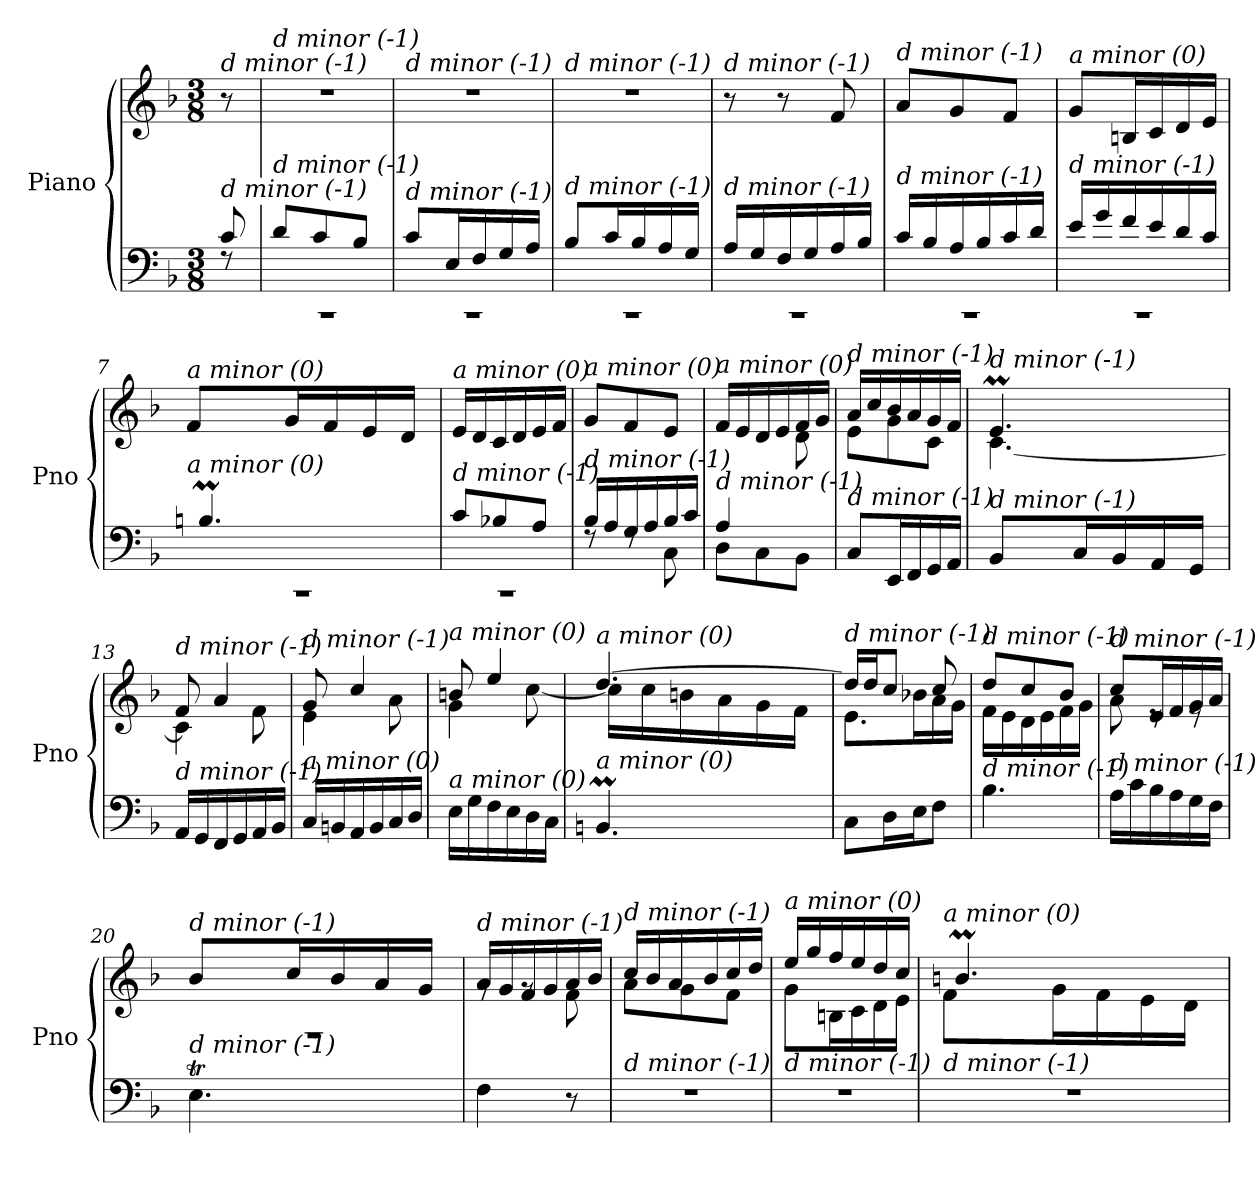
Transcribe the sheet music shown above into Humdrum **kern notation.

**kern	**kern
*part1	*part1
*staff2	*staff1
*I"Piano	*
*I'Pno	*
*clefF4	*clefG2
*k[b-]	*k[b-]
*M3/8	*M3/8
=	=
*^	*
!	!	!LO:TX:i:t=d minor (-1)
!LO:TX:i:t=d minor (-1)	!	!
8c/	8rF	8r
=1	=1	=1
!	!	!LO:TX:i:t=d minor (-1)
!LO:TX:i:t=d minor (-1)	!	!
4.rCC	8d/L	4.r
.	8c/	.
.	8B-/J	.
=2	=2	=2
!	!	!LO:TX:i:t=d minor (-1)
!LO:TX:i:t=d minor (-1)	!	!
4.rCC	8c/L	4.r
.	16E/L	.
.	16F/	.
.	16G/	.
.	16A/JJ	.
=3	=3	=3
!	!	!LO:TX:i:t=d minor (-1)
!LO:TX:i:t=d minor (-1)	!	!
4.rCC	8B-/L	4.r
.	16c/L	.
.	16B-/	.
.	16A/	.
.	16G/JJ	.
=4	=4	=4
!	!	!LO:TX:i:t=d minor (-1)
!LO:TX:i:t=d minor (-1)	!	!
4.rCC	16A/LL	8r
.	16G/	.
.	16F/	8r
.	16G/	.
.	16A/	8f/
.	16B-/JJ	.
=5	=5	=5
!	!	!LO:TX:i:t=d minor (-1)
!LO:TX:i:t=d minor (-1)	!	!
4.rCC	16c/LL	8a/L
.	16B-/	.
.	16A/	8g/
.	16B-/	.
.	16c/	8f/J
.	16d/JJ	.
=6	=6	=6
!	!	!LO:TX:i:t=a minor (0)
!LO:TX:i:t=d minor (-1)	!	!
4.rCC	16e/LL	8g/L
.	16g/	.
.	16f/	16Bn/L
.	16e/	16c/
.	16d/	16d/
.	16c/JJ	16e/JJ
!!LO:LB:g=z
=7	=7	=7
*	*^	*
!	!	!	!LO:TX:i:t=a minor (0)
!LO:TX:i:t=a minor (0)	!	!	!
4.rCC	32cyy	4.Bnm/	8f/L
.	32Byy	.	.
.	32cyy	.	.
.	32Byy	.	.
.	32cyy	.	16g/L
.	32Byy	.	.
.	32cyy	.	16f/
.	32Byy	.	.
.	32cyy	.	16e/
.	32Byy	.	.
.	32Ayy	.	16d/JJ
.	32Byy	.	.
*	*v	*v	*
!!LO:LB:g=z
=8	=8	=8
!	!	!LO:TX:i:t=a minor (0)
!LO:TX:i:t=d minor (-1)	!	!
4.rCC	8c/L	16e/LL
.	.	16d/
.	8B-X/	16c/
.	.	16d/
.	8A/J	16e/
.	.	16f/JJ
=9	=9	=9
!	!	!LO:TX:i:t=a minor (0)
!LO:TX:i:t=d minor (-1)	!	!
16B-/LL	8rF	8g/L
16A/	.	.
16G/	8rF	8f/
16A/	.	.
16B-/	8C\	8e/J
16c/JJ	.	.
=10	=10	=10
*	*^	*^
*	*	*	*	*^
!	!	!	!LO:TX:i:t=a minor (0)	!	!
!LO:TX:i:t=d minor (-1)	!	!	!	!	!
4ryy	8D\L	4A/	16f/LL	4ryy	4ryy
.	.	.	16e/	.	.
.	8C\	.	16d/	.	.
.	.	.	16e/	.	.
8ryy	8BB-\J	8ryy	16f/	8d\	8ryy
.	.	.	16g/JJ	.	.
*v	*v	*v	*	*	*
*	*	*v	*v
=11	=11	=11
!	!LO:TX:i:t=d minor (-1)	!
!LO:TX:i:t=d minor (-1)	!	!
8C/L	16a/LL	8e\L
.	16cc/	.
16EE/L	16b-/	8g\
16FF/	16a/	.
16GG/	16g/	8c\J
16AA/JJ	16f/JJ	.
=12	=12	=12
*	*	*^
!	!LO:TX:i:t=d minor (-1)	!	!
!LO:TX:i:t=d minor (-1)	!	!	!
8BB-/L	4.em/	[4.c\	32fyy
.	.	.	32eyy
.	.	.	32fyy
.	.	.	32eyy
16C/L	.	.	32fyy
.	.	.	32eyy
16BB-/	.	.	32fyy
.	.	.	32eyy
16AA/	.	.	32fyy
.	.	.	32eyy
16GG/JJ	.	.	32dyy
.	.	.	32eyy
=13	=13	=13	=13
!	!LO:TX:i:t=d minor (-1)	!	!
!LO:TX:i:t=d minor (-1)	!	!	!
*	*	*v	*v
16AA/LL	8f/	4c\]
16GG/	.	.
16FF/	4a/	.
16GG/	.	.
16AA/	.	8f\
16BB-/JJ	.	.
!!LO:LB:g=z	!!
=14	=14	=14
!	!LO:TX:i:t=d minor (-1)	!
!LO:TX:i:t=a minor (0)	!	!
16C/LL	8g/	4e\
16BBn/	.	.
16AA/	4cc/	.
16BB/	.	.
16C/	.	8a\
16D/JJ	.	.
=15	=15	=15
!	!LO:TX:i:t=a minor (0)	!
!LO:TX:i:t=a minor (0)	!	!
16E\LL	8bn/	4g\
16G\	.	.
16F\	4ee/	.
16E\	.	.
16D\	.	[8cc\
16C\JJ	.	.
!!LO:LB:g=z	!!
=16	=16	=16
*^	*	*
!	!	!LO:TX:i:t=a minor (0)	!
!LO:TX:i:t=a minor (0)	!	!	!
4.BBnm/	32Cyy	[4.dd/	16cc\LL]
.	32BByy	.	.
.	32Cyy	.	16cc\
.	32BByy	.	.
.	32Cyy	.	16bn\
.	32BByy	.	.
.	32Cyy	.	16a\
.	32BByy	.	.
.	32Cyy	.	16g\
.	32BByy	.	.
.	32AAyy	.	16f\JJ
.	32BByy	.	.
=17	=17	=17	=17
!	!	!LO:TX:i:t=d minor (-1)	!
!LO:TX:i:t=a minor (0)	!	!	!
*v	*v	*	*
8C\L	16dd/LL]	8.e\L
.	16dd/J	.
16D\L	8cc/J	.
16E\J	.	16b-X\L
8F\J	8cc/	16a\
.	.	16g\JJ
=18	=18	=18
!	!LO:TX:i:t=d minor (-1)	!
!LO:TX:i:t=d minor (-1)	!	!
4.B-\	8dd/L	16f\LL
.	.	16e\
.	8cc/	16d\
.	.	16e\
.	8b-/J	16f\
.	.	16g\JJ
=19	=19	=19
!	!LO:TX:i:t=d minor (-1)	!
!LO:TX:i:t=d minor (-1)	!	!
16A\LL	8cc/L	8a\
16c\	.	.
16B-\	16e/L	8re
16A\	16f/	.
16G\	16g/	8re
16F\JJ	16a/JJ	.
=20	=20	=20
*^	*	*
!	!	!LO:TX:i:t=d minor (-1)	!
!LO:TX:i:t=d minor (-1)	!	!	!
4.Et\	32Fyy	4.rF	8b-/L
.	32Eyy	.	.
.	32Fyy	.	.
.	32Eyy	.	.
.	32Fyy	.	16cc/L
.	32Eyy	.	.
.	32Fyy	.	16b-/
.	32Eyy	.	.
.	32Fyy	.	16a/
.	32Eyy	.	.
.	32Dyy	.	16g/JJ
.	32Eyy	.	.
=21	=21	=21	=21
!	!	!LO:TX:i:t=d minor (-1)	!
!LO:TX:i:t=d minor (-1)	!	!	!
*v	*v	*	*
4F\	16a/LL	8rg
.	16g/	.
.	16f/	8rg
.	16g/	.
8r	16a/	8f\
.	16b-/JJ	.
!!LO:PB:g=z	!!
=22	=22	=22
!	!LO:TX:i:t=d minor (-1)	!
!LO:TX:i:t=d minor (-1)	!	!
4.r	16cc/LL	8a\L
.	16b-/	.
.	16a/	8g\
.	16b-/	.
.	16cc/	8f\J
.	16dd/JJ	.
!!LO:LB:g=z	!!
=23	=23	=23
!	!LO:TX:i:t=a minor (0)	!
!LO:TX:i:t=d minor (-1)	!	!
4.r	16ee/LL	8g\L
.	16gg/	.
.	16ff/	16Bn\L
.	16ee/	16c\
.	16dd/	16d\
.	16cc/JJ	16e\JJ
=24	=24	=24
*	*	*^
!	!LO:TX:i:t=a minor (0)	!	!
!LO:TX:i:t=d minor (-1)	!	!	!
4.r	8f\L	32ccyy	4.bnm/
.	.	32byy	.
.	.	32ccyy	.
.	.	32byy	.
.	16g\L	32ccyy	.
.	.	32byy	.
.	16f\	32ccyy	.
.	.	32byy	.
.	16e\	32ccyy	.
.	.	32byy	.
.	16d\JJ	32ayy	.
.	.	32byy	.
*	*v	*v	*v
=	=
*-	*-
